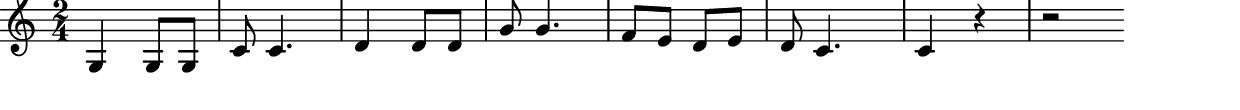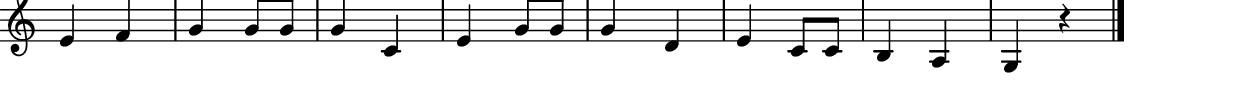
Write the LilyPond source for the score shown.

% MusicXML to Lilypond converter by Kovi

szovegAAA = \lyricmode {  "Lá" -- "tod" -- "e" "ba" -- "bám," "lá" -- "tod" -- "e" "ba" -- "bám," "a" -- "mott" "azt" "a" "nagy" "he" -- "gyet?" "Azt" "a" "he" -- "gyet" "a" "zseb" -- "ken" -- "dõm" -- "nek" "a" "négy" "sar" -- "ká" -- "val" "is" "el" -- "hor" -- "dom,"  }

% Analyzing...
% 1 parts
% 1 Staff
% forceBassClefActive = 
melody = {
% 38 notes in the part
% 1 voices

\new Staff
\new Voice {
% 38 notes
% 16 mesaures

\override Score.RehearsalMark #'break-visibility = #begin-of-line-invisible
% Measure 1
\clef "treble"
\key c \major
\time 2/4 
g4 g8 g8 
% Measure 2
c'8 c'4. 
% Measure 3
d'4 d'8 d'8 
% Measure 4
g'8 g'4. 
% Measure 5
f'8 e'8 d'8 e'8 
% Measure 6
d'8 c'4. 
% Measure 7
c'4 r4 
% Measure 8
r2 
\override Score.RehearsalMark #'self-alignment-X = #RIGHT
\mark \markup{\fontsize #-0.5 {"Fine"}}
\bar ":|" 
% Measure 9
\break
e'4 f'4 
% Measure 10
g'4 g'8 g'8 
% Measure 11
g'4 c'4 
% Measure 12
e'4 g'8 g'8 
% Measure 13
g'4 d'4 
% Measure 14
e'4 c'8 c'8 
% Measure 15
b4 a4 
% Measure 16
g4 r4 \bar "|." 
} % voice
} % melody


harmonies = \chordmode {
% 6 chords
\germanChords
c4 s4 s4 s4 g4 s4 s4 s4 s4 s4 c4 s4 s4 s4 s4 s4 g4 s4 s4 s4 c4 s4 s4 s4 g4
}

\include "../../definitions.ly"
